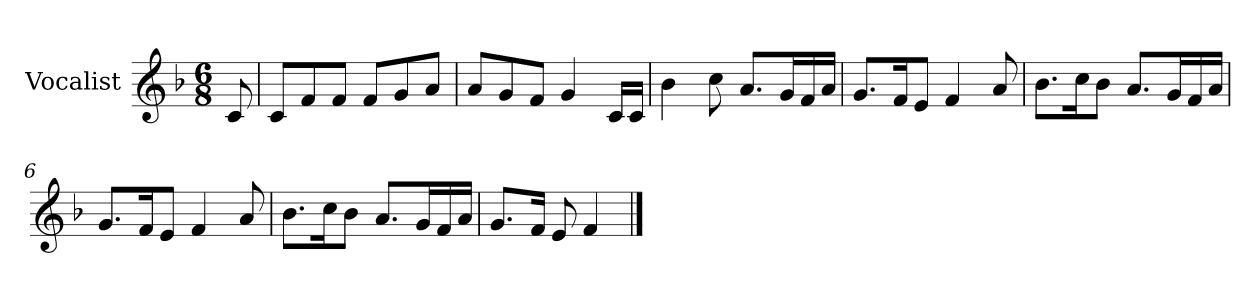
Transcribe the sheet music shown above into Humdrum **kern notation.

**kern
*part1
*staff1
*I"Vocalist
*k[b-]
*F:
*M6/8
=
8c
=1
8cL
8f
8fJ
8fL
8g
8aJ
=2
8aL
8g
8fJ
4g
16cLL
16cJJ
=3
4b-
8cc
8.aL
16gL
16f
16aJJ
=4
8.gL
16fK
8eJ
4f
8a
=5
8.b-L
16ccK
8b-J
8.aL
16gL
16f
16aJJ
=6
8.gL
16fK
8eJ
4f
8a
=7
8.b-L
16ccK
8b-J
8.aL
16gL
16f
16aJJ
=8
8.gL
16fJk
8e
4f
==
*-
